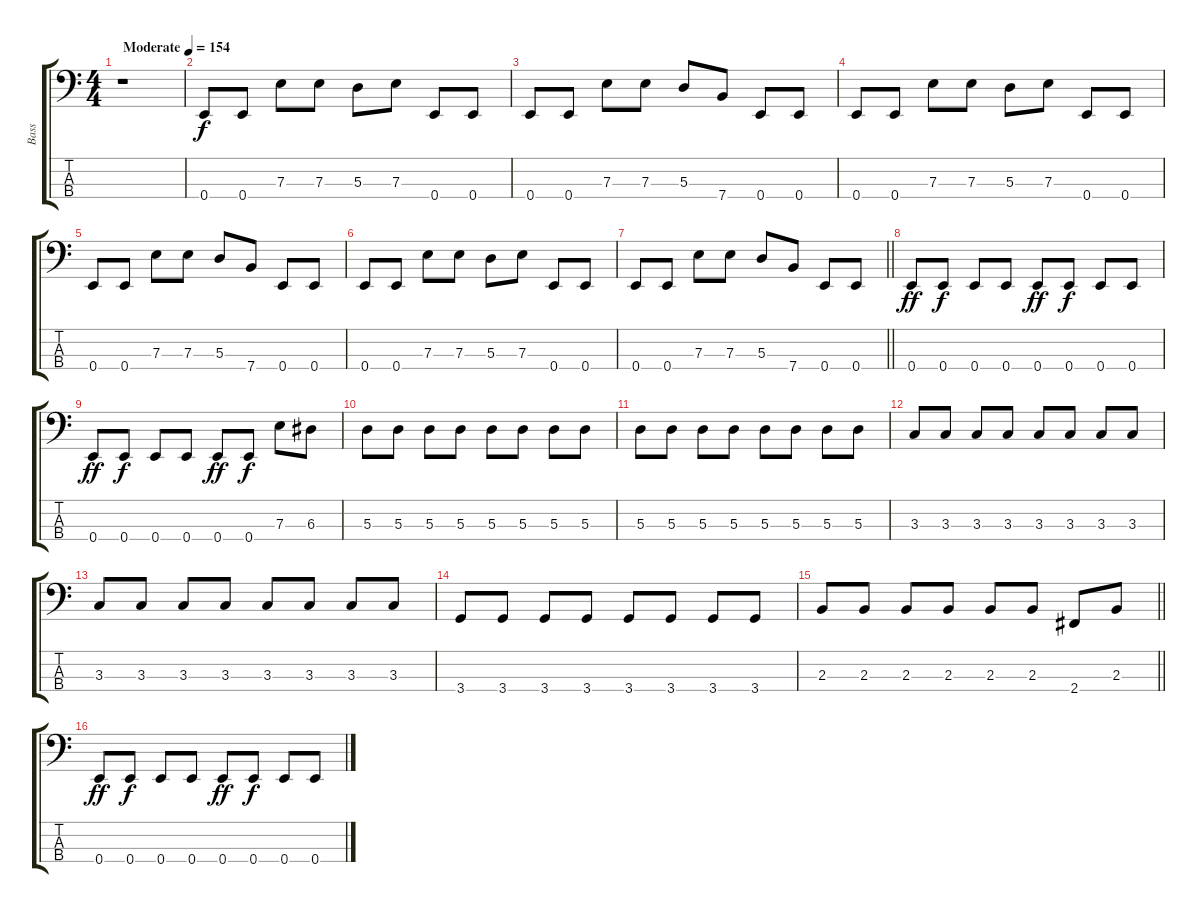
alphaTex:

\track ("Bass" "Bass") {instrument electricbassfinger}
\staff {score tabs}
\tuning (G2 D2 A1 E1) {hide}
\ts (4 4)
\tempo (154 "Moderate")
\clef f4
\ks c
r.1{dy f instrument electricbassfinger} |
0.4.8 0.4.8 7.3.8 7.3.8 5.3.8 7.3.8 0.4.8 0.4.8 |
0.4.8 0.4.8 7.3.8 7.3.8 5.3.8 7.4.8 0.4.8 0.4.8 |
0.4.8 0.4.8 7.3.8 7.3.8 5.3.8 7.3.8 0.4.8 0.4.8 |
0.4.8 0.4.8 7.3.8 7.3.8 5.3.8 7.4.8 0.4.8 0.4.8 |
0.4.8 0.4.8 7.3.8 7.3.8 5.3.8 7.3.8 0.4.8 0.4.8 |
\barLineRight lightlight
0.4.8 0.4.8 7.3.8 7.3.8 5.3.8 7.4.8 0.4.8 0.4.8 |
0.4.8{dy ff} 0.4.8{dy f} 0.4.8 0.4.8 0.4.8{dy ff} 0.4.8{dy f} 0.4.8 0.4.8 |
0.4.8{dy ff} 0.4.8{dy f} 0.4.8 0.4.8 0.4.8{dy ff} 0.4.8{dy f} 7.3.8 6.3.8 |
5.3.8 5.3.8 5.3.8 5.3.8 5.3.8 5.3.8 5.3.8 5.3.8 |
5.3.8 5.3.8 5.3.8 5.3.8 5.3.8 5.3.8 5.3.8 5.3.8 |
3.3.8 3.3.8 3.3.8 3.3.8 3.3.8 3.3.8 3.3.8 3.3.8 |
3.3.8 3.3.8 3.3.8 3.3.8 3.3.8 3.3.8 3.3.8 3.3.8 |
3.4.8 3.4.8 3.4.8 3.4.8 3.4.8 3.4.8 3.4.8 3.4.8 |
\barLineRight lightlight
2.3.8 2.3.8 2.3.8 2.3.8 2.3.8 2.3.8 2.4.8 2.3.8 |
0.4.8{dy ff} 0.4.8{dy f} 0.4.8 0.4.8 0.4.8{dy ff} 0.4.8{dy f} 0.4.8 0.4.8
